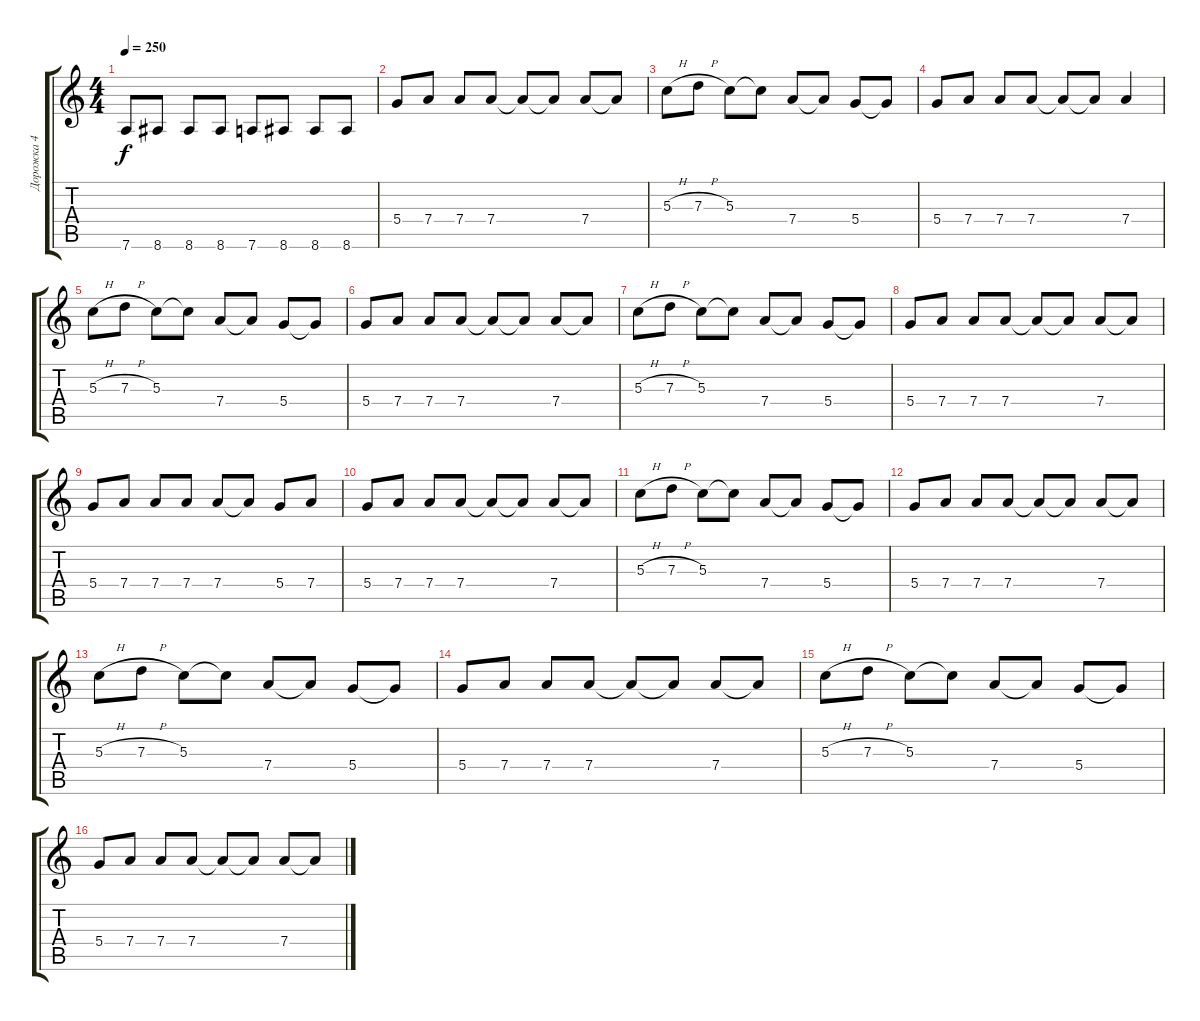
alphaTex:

\track ("Дорожка 4" "Дорожка 4") {instrument distortionguitar}
\staff {score tabs}
\tuning (E4 B3 G3 D3 A2 D2) {hide}
\ts (4 4)
\tempo 250
\clef g2
\ks c
7.6.8{dy f} 8.6.8 8.6.8 8.6.8 7.6.8 8.6.8 8.6.8 8.6.8 |
5.4.8 7.4.8 7.4.8 7.4.8 7.4{t}.8 7.4{t}.8 7.4.8 7.4{t}.8 |
5.3{h}.8 7.3{h}.8 5.3.8 5.3{t}.8 7.4.8 7.4{t}.8 5.4.8 5.4{t}.8 |
5.4.8 7.4.8 7.4.8 7.4.8 7.4{t}.8 7.4{t}.8 7.4.4 |
5.3{h}.8 7.3{h}.8 5.3.8 5.3{t}.8 7.4.8 7.4{t}.8 5.4.8 5.4{t}.8 |
5.4.8 7.4.8 7.4.8 7.4.8 7.4{t}.8 7.4{t}.8 7.4.8 7.4{t}.8 |
5.3{h}.8 7.3{h}.8 5.3.8 5.3{t}.8 7.4.8 7.4{t}.8 5.4.8 5.4{t}.8 |
5.4.8 7.4.8 7.4.8 7.4.8 7.4{t}.8 7.4{t}.8 7.4.8 7.4{t}.8 |
5.4.8 7.4.8 7.4.8 7.4.8 7.4.8 7.4{t}.8 5.4.8 7.4.8 |
5.4.8 7.4.8 7.4.8 7.4.8 7.4{t}.8 7.4{t}.8 7.4.8 7.4{t}.8 |
5.3{h}.8 7.3{h}.8 5.3.8 5.3{t}.8 7.4.8 7.4{t}.8 5.4.8 5.4{t}.8 |
5.4.8 7.4.8 7.4.8 7.4.8 7.4{t}.8 7.4{t}.8 7.4.8 7.4{t}.8 |
5.3{h}.8 7.3{h}.8 5.3.8 5.3{t}.8 7.4.8 7.4{t}.8 5.4.8 5.4{t}.8 |
5.4.8 7.4.8 7.4.8 7.4.8 7.4{t}.8 7.4{t}.8 7.4.8 7.4{t}.8 |
5.3{h}.8 7.3{h}.8 5.3.8 5.3{t}.8 7.4.8 7.4{t}.8 5.4.8 5.4{t}.8 |
5.4.8 7.4.8 7.4.8 7.4.8 7.4{t}.8 7.4{t}.8 7.4.8 7.4{t}.8
